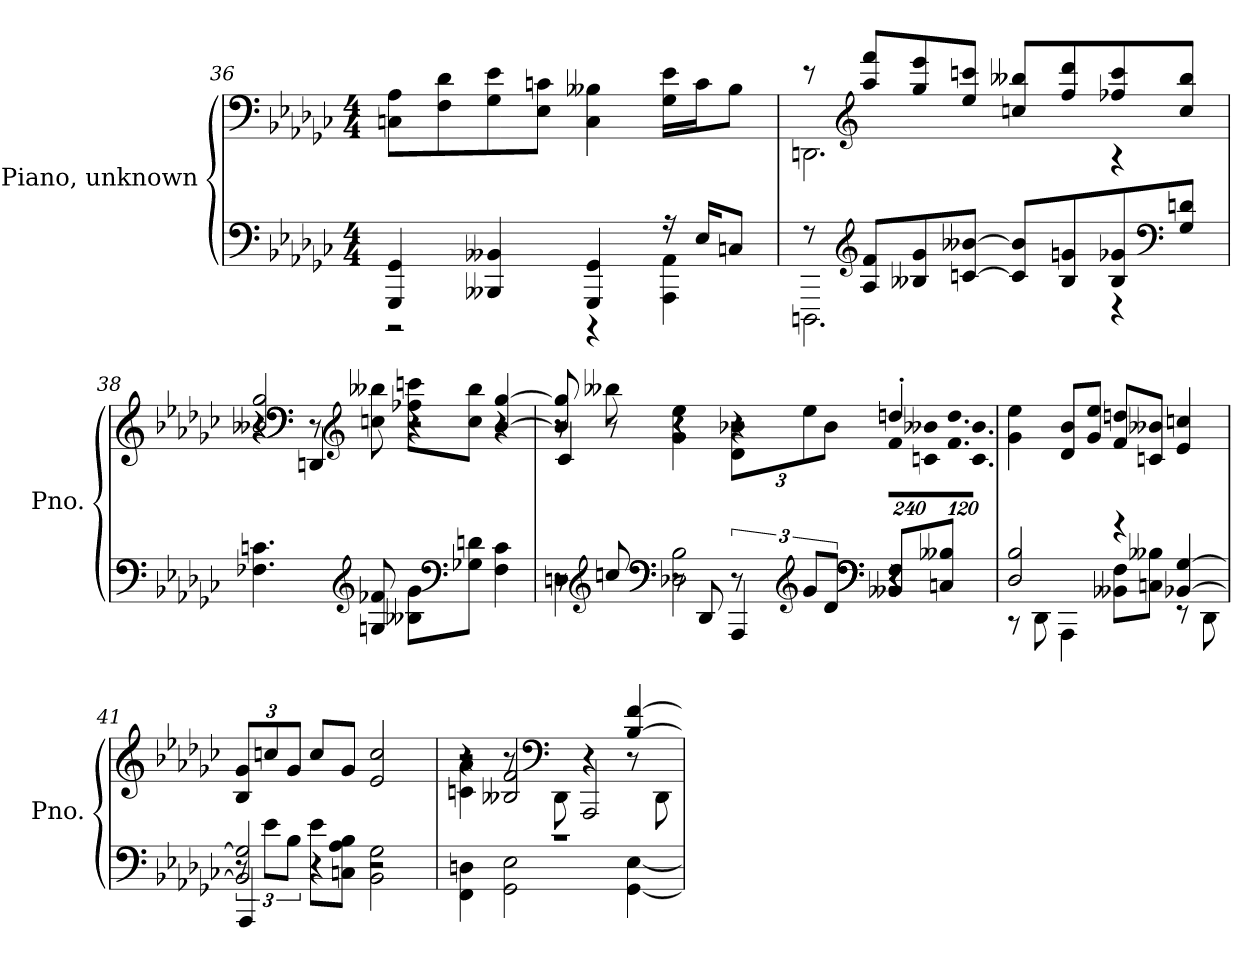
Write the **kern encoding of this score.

**kern	**kern
*part1	*part1
*staff2	*staff1
*I"Piano, unknown	*
*I'Pno.	*
!!LO:LB:g=z
*clefF4	*clefF4
*k[b-e-a-d-g-c-]	*k[b-e-a-d-g-c-]
*M4/4	*M4/4
=36	=36
*^	*
4GGG-/ 4GG-/	2r	8Cn\ 8A-\L
.	.	8F\ 8d-\
4BBB--X/ 4BB--X/	.	8G-\ 8e-\
.	.	8E-\ 8cn\J
4GGG-/ 4GG-/	4r	4C\ 4B--X\
16r	4AAA-\ 4AA-\	16G-\ 16e-\LL
16E-/KL	.	16c\J
8Cn/J	.	8B--\J
=37	=37	=37
*	*	*^
8r	2.DDDn\	8r	2.DDn\
*clefG2	*	*clefG2	*
8A-/ 8f/L	.	8aa-/ 8fff/L	.
8B--X/ 8g-/	.	8gg-/ 8eee-/	.
[8cn/ [8b--X/J	.	8ee-/ 8cccn/J	.
8c/] 8b--/]L	.	8ccn/ 8bb--X/L	.
8B--/ 8gn/	.	8ff/ 8ddd-/	.
8B--/ 8g-X/	4r	8ff-X/ 8ccc/	4r
*clefF4	*	*	*
8G-/ 8dn/J	.	8cc/ 8bb--/J	.
*v	*v	*	*
!!LO:LB:g=z
=38	=38	=38
*	*	*^
4.F-X\ 4.cn\	2b--X/ 2gg-/	4r	4r
*	*clefF4	*	*
.	.	8r	4DDn/
*clefG2	*clefG2	*	*
8Gn/ 8f-X/	.	8ccn\ 8bb--X\	.
8B--X\ 8g-\L	4r	8ff-X\ 8cccn\L	2r
*clefF4	*	*	*
8G-X\ 8dn\J	.	8cc\ 8bb--\J	.
4F-\ 4c\	[4b--/ [4gg-/	4r	.
=39	=39	=39	=39
*^	*	*	*
*	*^	*	*	*
8r	4Dn\	2r	8b--/] 8gg-/]	8r	4c-/
*clefG2	*	*	*	*	*
8ccn/	.	.	8r	8bb--X\	.
*clefF4	*	*	*	*	*
8r	2D-X\ 2B-\	.	4r	4g-\ 4ee-\	4r
8DD-/	.	.	.	.	.
*	*	*	*	*Xbrackettup	*
12r	.	4AAA-/	4r	12d-\ 12b-X\L	2r
*clefG2	*	*	*	*	*
12g-/L	.	.	.	12ee-\	.
12d-/J	.	.	.	12b-\J	.
*clefF4	*	*	*	*	*
!	!	!	!	!LO:N:vis=16	!
8BB--X/ 8F/L	4r	4r	4ddn'/	1920%137f\LL	.
!	!	!	!	!LO:N:vis=16	!
.	.	.	.	1920%137cn\ 1920%137b--X\	.
8Cn/ 8B--X/J	.	.	.	.	.
!	!	!	!	!LO:N:vis=32.	!
.	.	.	.	1920%103f\ 1920%103dd\L	.
!	!	!	!	!LO:N:vis=32.	!
.	.	.	.	1920%103c\ 1920%103b--\JJJ	.
*	*v	*v	*	*	*
*	*	*v	*v	*v
!!LO:LB:g=z
=40	=40	=40
2D-/ 2B-/	8r	4g-\ 4ee-\
.	8DD-\	.
.	4AAA-\	8d-/ 8b-/L
.	.	8g-/ 8ee-/J
4r	8BB--X\ 8F\L	8f/ 8ddn/L
.	8Cn\ 8B--X\J	8cn/ 8b--X/J
[4BB-X/ [4G-/	8r	4e-/ 4ccn/
.	8DD-\	.
=41	=41	=41
*	*^	*
2BB-/] 2G-/]	12r	4AAA-/	12B-/ 12g-/L
.	12e-\L	.	12ccn/
.	12B-\J	.	12g-/J
.	8e-\L	4r	8cc/L
.	8Cn\ 8A-\ 8B-\J	.	8g-/J
2r	2BB-\ 2G-\	2r	2e-/ 2cc/
*	*v	*v	*
=42	=42	=42
*	*	*^
*	*	*	*^
1r	4FF\ 4Dn\	4r	4cn\ 4a-\	2r
.	2GG-\ 2E-\	2B--X/ 2f/	8r	.
*	*	*clefF4	*	*
.	.	.	8DD-\	.
.	.	.	4r	2AAA-/
.	[4GG-\ [4E-\	[4B--/ [4f/	8r	.
.	.	.	8DD-\	.
*v	*v	*	*	*
*	*v	*v	*v
=	=
*-	*-
